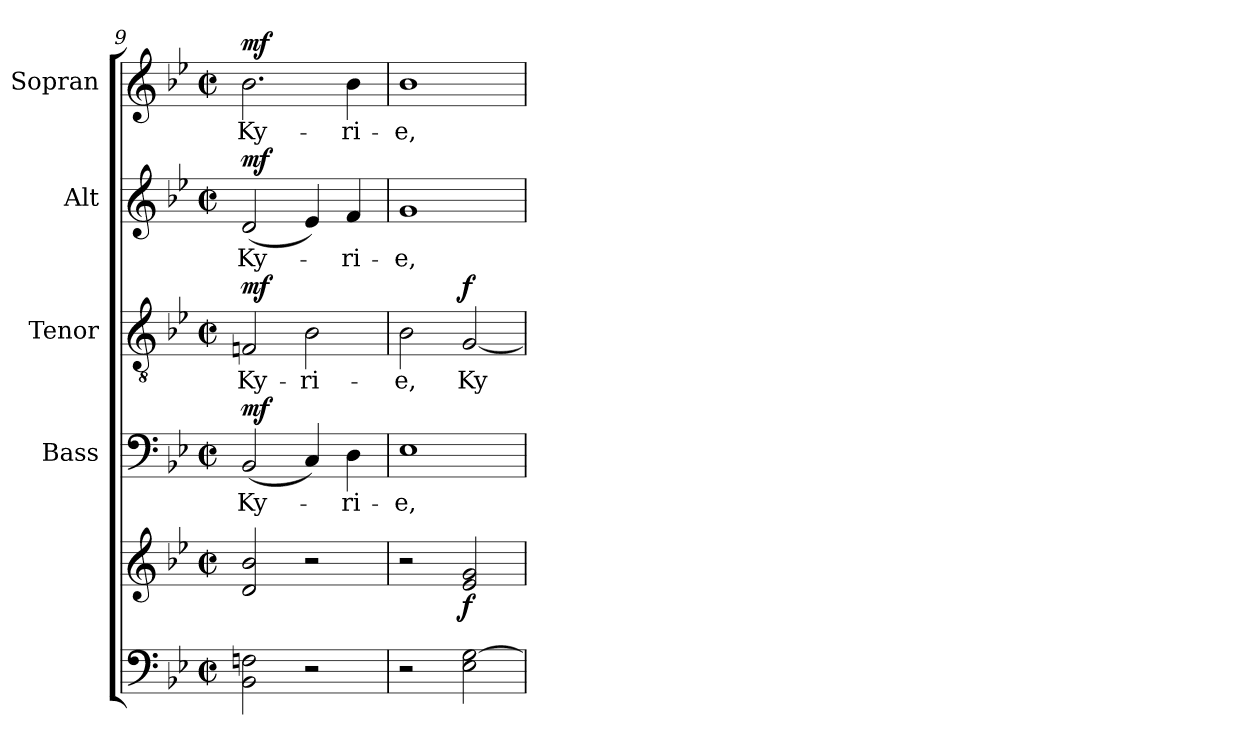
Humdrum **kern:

**kern	**kern	**dynam	**kern	**text	**dynam	**kern	**text	**dynam	**kern	**text	**dynam	**kern	**text	**dynam
*part5	*part5	*part5	*part4	*part4	*part4	*part3	*part3	*part3	*part2	*part2	*part2	*part1	*part1	*part1
*staff6	*staff5	*staff5/6	*staff4	*staff4	*staff4	*staff3	*staff3	*staff3	*staff2	*staff2	*staff2	*staff1	*staff1	*staff1
*	*	*	*I"Bass	*	*	*I"Tenor	*	*	*I"Alt	*	*	*I"Sopran	*	*
*	*	*	*I'B.	*	*	*I'T.	*	*	*I'A.	*	*	*I'S.	*	*
!!LO:LB:g=z
*clefF4	*clefG2	*	*clefF4	*	*	*clefGv2	*	*	*clefG2	*	*	*clefG2	*	*
*k[b-e-]	*k[b-e-]	*	*k[b-e-]	*	*	*k[b-e-]	*	*	*k[b-e-]	*	*	*k[b-e-]	*	*
*B-:	*B-:	*	*B-:	*	*	*B-:	*	*	*B-:	*	*	*B-:	*	*
*M2/2	*M2/2	*	*M2/2	*	*	*M2/2	*	*	*M2/2	*	*	*M2/2	*	*
*met(c|)	*met(c|)	*	*met(c|)	*	*	*met(c|)	*	*	*met(c|)	*	*	*met(c|)	*	*
=9	=9	=9	=9	=9	=9	=9	=9	=9	=9	=9	=9	=9	=9	=9
!	!	!	!	!LO:LY:b	!LO:DY:a	!	!LO:LY:b	!LO:DY:a	!	!LO:LY:b	!LO:DY:a	!	!LO:LY:b	!LO:DY:a
2BB-\ 2Fn\	2d/ 2b-/	.	(<2BB-/	Ky-	mf	2Fn/	Ky-	mf	(<2d/	Ky-	mf	2.b-\	Ky-	mf
!	!	!	!	!	!	!	!LO:LY:b	!	!	!	!	!	!	!
2r	2r	.	4C/)	.	.	2B-\	-ri-	.	4e-/)	.	.	.	.	.
!	!	!	!	!LO:LY:b	!	!	!	!	!	!LO:LY:b	!	!	!LO:LY:b	!
.	.	.	4D\	-ri-	.	.	.	.	4f/	-ri-	.	4b-\	-ri-	.
=10	=10	=10	=10	=10	=10	=10	=10	=10	=10	=10	=10	=10	=10	=10
!	!	!	!	!LO:LY:b	!	!	!LO:LY:b	!	!	!LO:LY:b	!	!	!LO:LY:b	!
2r	2r	.	1E-	-e,	.	2B-\	-e,	.	1g	-e,	.	1b-	-e,	.
!	!	!LO:DY:b	!	!	!	!	!LO:LY:b	!LO:DY:a	!	!	!	!	!	!
2E-\ [2G\	2e-/ 2g/	f	.	.	.	[2G/	Ky-	f	.	.	.	.	.	.
=	=	=	=	=	=	=	=	=	=	=	=	=	=	=
*-	*-	*-	*-	*-	*-	*-	*-	*-	*-	*-	*-	*-	*-	*-
